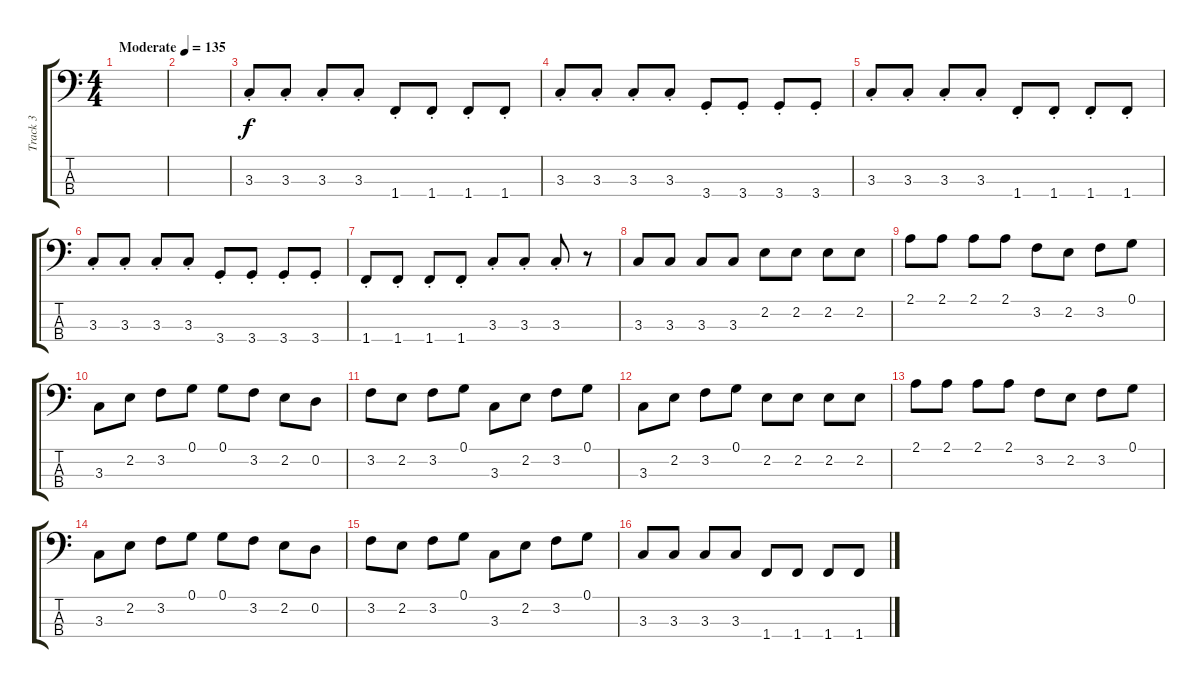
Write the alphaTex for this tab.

\track ("Track 3" "Track 3") {instrument electricbassfinger}
\staff {score tabs}
\tuning (G2 D2 A1 E1) {hide}
\ts (4 4)
\tempo (135 "Moderate")
\clef f4
\ks c
|
|
3.3{st}.8 3.3{st}.8 3.3{st}.8 3.3{st}.8 1.4{st}.8 1.4{st}.8 1.4{st}.8 1.4{st}.8 |
3.3{st}.8 3.3{st}.8 3.3{st}.8 3.3{st}.8 3.4{st}.8 3.4{st}.8 3.4{st}.8 3.4{st}.8 |
3.3{st}.8 3.3{st}.8 3.3{st}.8 3.3{st}.8 1.4{st}.8 1.4{st}.8 1.4{st}.8 1.4{st}.8 |
3.3{st}.8 3.3{st}.8 3.3{st}.8 3.3{st}.8 3.4{st}.8 3.4{st}.8 3.4{st}.8 3.4{st}.8 |
1.4{st}.8 1.4{st}.8 1.4{st}.8 1.4{st}.8 3.3{st}.8 3.3{st}.8 3.3{st}.8 r.8 |
3.3.8 3.3.8 3.3.8 3.3.8 2.2.8 2.2.8 2.2.8 2.2.8 |
2.1.8 2.1.8 2.1.8 2.1.8 3.2.8 2.2.8 3.2.8 0.1.8 |
3.3.8 2.2.8 3.2.8 0.1.8 0.1.8 3.2.8 2.2.8 0.2.8 |
3.2.8 2.2.8 3.2.8 0.1.8 3.3.8 2.2.8 3.2.8 0.1.8 |
3.3.8 2.2.8 3.2.8 0.1.8 2.2.8 2.2.8 2.2.8 2.2.8 |
2.1.8 2.1.8 2.1.8 2.1.8 3.2.8 2.2.8 3.2.8 0.1.8 |
3.3.8 2.2.8 3.2.8 0.1.8 0.1.8 3.2.8 2.2.8 0.2.8 |
3.2.8 2.2.8 3.2.8 0.1.8 3.3.8 2.2.8 3.2.8 0.1.8 |
3.3.8 3.3.8 3.3.8 3.3.8 1.4.8 1.4.8 1.4.8 1.4.8
